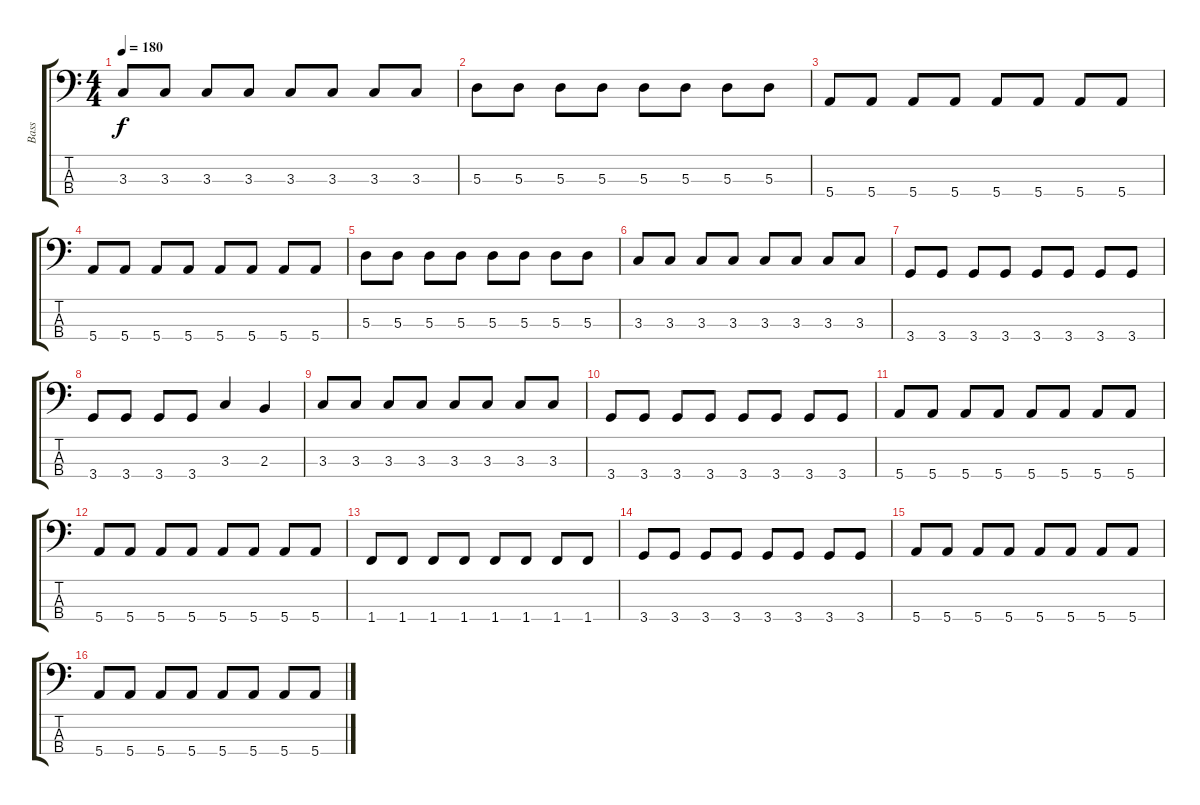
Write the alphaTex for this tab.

\track ("Bass" "Bass") {instrument electricbassfinger}
\staff {score tabs}
\tuning (G2 D2 A1 E1) {hide}
\ts (4 4)
\tempo 180
\clef f4
\ks c
3.3.8{dy f} 3.3.8 3.3.8 3.3.8 3.3.8 3.3.8 3.3.8 3.3.8 |
5.3.8 5.3.8 5.3.8 5.3.8 5.3.8 5.3.8 5.3.8 5.3.8 |
5.4.8 5.4.8 5.4.8 5.4.8 5.4.8 5.4.8 5.4.8 5.4.8 |
5.4.8 5.4.8 5.4.8 5.4.8 5.4.8 5.4.8 5.4.8 5.4.8 |
5.3.8 5.3.8 5.3.8 5.3.8 5.3.8 5.3.8 5.3.8 5.3.8 |
3.3.8 3.3.8 3.3.8 3.3.8 3.3.8 3.3.8 3.3.8 3.3.8 |
3.4.8 3.4.8 3.4.8 3.4.8 3.4.8 3.4.8 3.4.8 3.4.8 |
3.4.8 3.4.8 3.4.8 3.4.8 3.3.4 2.3.4 |
3.3.8 3.3.8 3.3.8 3.3.8 3.3.8 3.3.8 3.3.8 3.3.8 |
3.4.8 3.4.8 3.4.8 3.4.8 3.4.8 3.4.8 3.4.8 3.4.8 |
5.4.8 5.4.8 5.4.8 5.4.8 5.4.8 5.4.8 5.4.8 5.4.8 |
5.4.8 5.4.8 5.4.8 5.4.8 5.4.8 5.4.8 5.4.8 5.4.8 |
1.4.8 1.4.8 1.4.8 1.4.8 1.4.8 1.4.8 1.4.8 1.4.8 |
3.4.8 3.4.8 3.4.8 3.4.8 3.4.8 3.4.8 3.4.8 3.4.8 |
5.4.8 5.4.8 5.4.8 5.4.8 5.4.8 5.4.8 5.4.8 5.4.8 |
5.4.8 5.4.8 5.4.8 5.4.8 5.4.8 5.4.8 5.4.8 5.4.8
